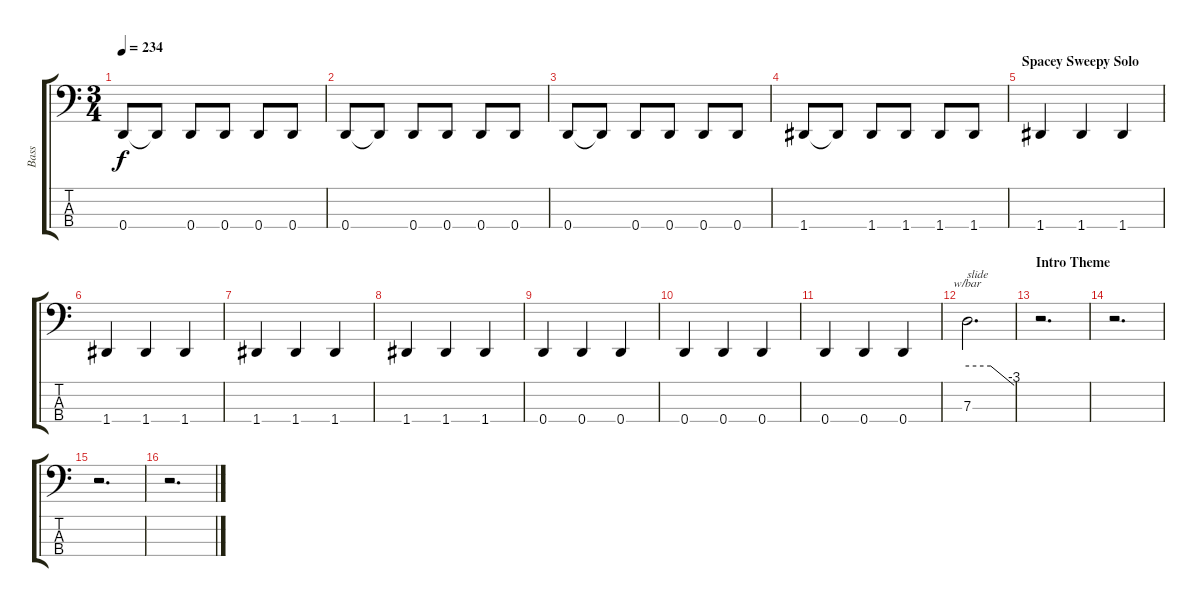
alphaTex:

\track ("Bass" "Bass") {instrument electricbasspick}
\staff {score tabs}
\tuning (F2 C2 G1 D1) {hide}
\ts (3 4)
\tempo 234
\clef f4
\ks c
0.4.8{dy f} 0.4{t}.8 0.4.8 0.4.8 0.4.8 0.4.8 |
0.4.8 0.4{t}.8 0.4.8 0.4.8 0.4.8 0.4.8 |
0.4.8 0.4{t}.8 0.4.8 0.4.8 0.4.8 0.4.8 |
1.4.8 1.4{t}.8 1.4.8 1.4.8 1.4.8 1.4.8 |
\section ("" "Spacey Sweepy Solo")
1.4.4 1.4.4 1.4.4 |
1.4.4 1.4.4 1.4.4 |
1.4.4 1.4.4 1.4.4 |
1.4.4 1.4.4 1.4.4 |
0.4.4 0.4.4 0.4.4 |
0.4.4 0.4.4 0.4.4 |
0.4.4 0.4.4 0.4.4 |
7.3.2{d tbe (custom default 0 0 30 0 60 -12) txt "slide"} |
\section ("" "Intro Theme")
r.2{d} |
r.2{d} |
r.2{d} |
r.2{d}
